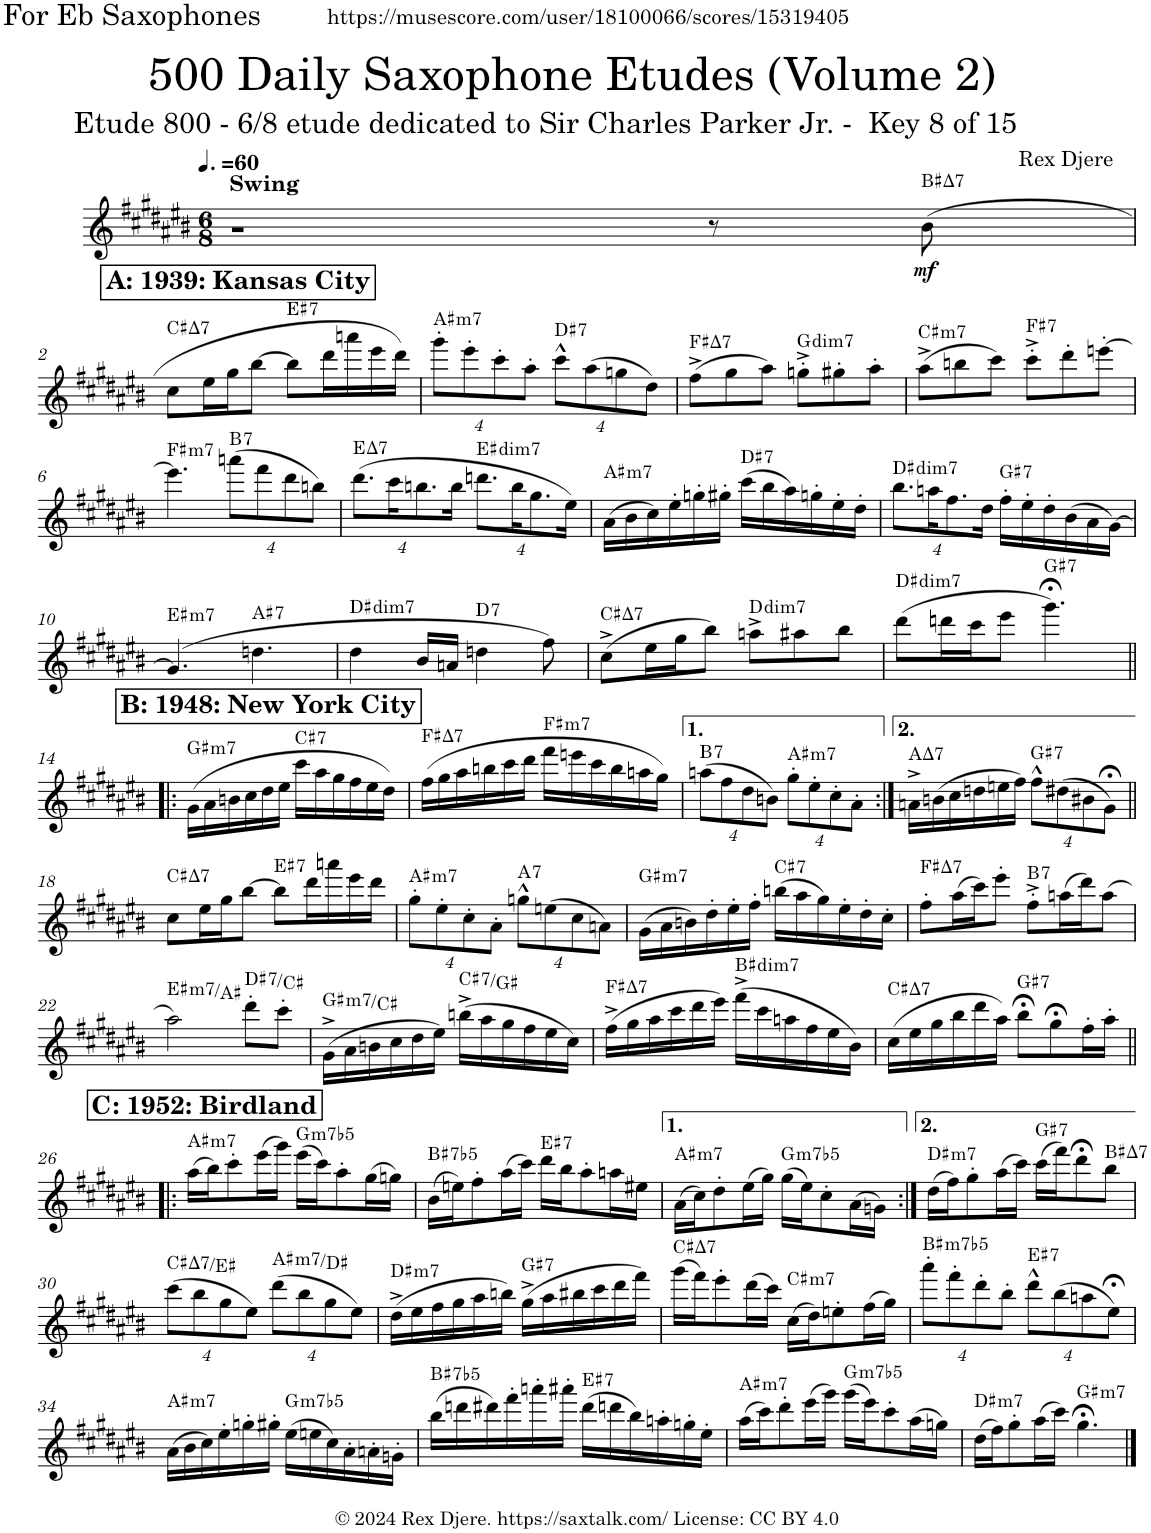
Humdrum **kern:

**kern	**dynam	**harte
*part1	*part1	*part1
*staff1	*staff1	*
*I"Alto Saxophone	*	*
*I'A. Sax.	*	*
*clefG2	*	*
*Trd5c9	*	*
*k[f#c#g#d#a#e#b#]	*	*
*M6/8	*	*
*MM90	*	*
=1	=1	=1
!LO:TX:a:B:t=Swing	!	!
2ra	.	.
8r	.	.
!	!LO:DY:b	!LO:H:kt=7
(8b#\	mf	B#:maj7
!!LO:LB:g=z
!!LO:REH:place=s1:a:B:cj:fs=14:t=A&colon; 1939&colon; Kansas City
=2	=2	=2
!	!	!LO:H:kt=7
8cc#\L	.	C#:maj7
16ee#\L	.	.
16gg#\J	.	.
[8bb#\J	.	.
!	!	!LO:H:kt=7
8bb#\L]	.	E#:7
16ddd#\L	.	.
16aaan\	.	.
16eee#\	.	.
16ddd#\JJ)	.	.
=3	=3	=3
*Xbrackettup	*	*
!	!	!LO:H:kt=m7
32%3ggg#'\L	.	A#:min7
32%3eee#'\	.	.
32%3ccc#'\	.	.
32%3aa#'\J	.	.
!	!	!LO:H:kt=7
32%3ccc#^^\L	.	D#:7
(32%3aa#\	.	.
32%3ggn\	.	.
32%3dd#\J)	.	.
=4	=4	=4
!	!	!LO:H:kt=7
(8ff#^\L	.	F#:maj7
8gg#\	.	.
8aa#\J)	.	.
!	!	!LO:H:kt=dim7
8ggn'^\L	.	G:dim7
8gg#X'\	.	.
8aa#'\J	.	.
=5	=5	=5
!	!	!LO:H:kt=m7
(8aa#^\L	.	C#:min7
8bbn\	.	.
8ccc#\J)	.	.
!	!	!LO:H:kt=7
8ccc#'^\L	.	F#:7
8ddd#'\	.	.
[8eeen'\J	.	.
!!LO:LB:g=z
=6	=6	=6
!	!	!LO:H:kt=m7
4.eee\]	.	F#:min7
!	!	!LO:H:kt=7
(32%3aaan\L	.	B:7
32%3fff#\	.	.
32%3ddd#\	.	.
32%3bbn\J)	.	.
=7	=7	=7
!	!	!LO:H:kt=7
(32%3.ddd#\L	.	E:maj7
64%3ccc#\K	.	.
32%3.bbn\	.	.
64%3bb\Jk	.	.
!	!	!LO:H:kt=dim7
32%3.dddn\L	.	E#:dim7
64%3bb\K	.	.
32%3.gg#\	.	.
64%3ee#\Jk)	.	.
=8	=8	=8
!	!	!LO:H:kt=m7
(16a#\LL	.	A#:min7
16b#\	.	.
16cc#\)	.	.
16ee#'\	.	.
16ggn'\	.	.
16gg#X'\JJ	.	.
!	!	!LO:H:kt=7
(16ccc#\LL	.	D#:7
16bb#\	.	.
16aa#\)	.	.
16ggn'\	.	.
16ee#'\	.	.
16dd#'\JJ	.	.
=9	=9	=9
!	!	!LO:H:kt=dim7
32%3.bb#\L	.	D#:dim7
64%3aan\K	.	.
32%3.ff#\	.	.
64%3dd#\Jk	.	.
!	!	!LO:H:kt=7
16ff#'\LL	.	G#:7
16ee#'\	.	.
16dd#'\	.	.
(16b#\	.	.
16a#\	.	.
[16g#\JJ)	.	.
!!LO:LB:g=z
=10	=10	=10
!	!	!LO:H:kt=m7
(4.g#/]	.	E#:min7
!	!	!LO:H:kt=7
4.ddn\	.	A#:7
=11	=11	=11
!	!	!LO:H:kt=dim7
4dd#\	.	D#:dim7
16b#/LL	.	.
16an/JJ	.	.
!	!	!LO:H:kt=7
4ddn\	.	D:7
8ff#\)	.	.
=12	=12	=12
!	!	!LO:H:kt=7
(8cc#^\L	.	C#:maj7
16ee#\L	.	.
16gg#\J	.	.
8bb#\J)	.	.
!	!	!LO:H:kt=dim7
8aan^\L	.	D:dim7
8aa#X\	.	.
8bb#\J	.	.
=13	=13	=13
!	!	!LO:H:kt=dim7
(8ddd#\L	.	D#:dim7
16dddn\L	.	.
16ccc#\J	.	.
8eee#\J	.	.
!	!	!LO:H:kt=7
4.ggg#;<\)	.	G#:7
!!LO:LB:g=z
!!LO:REH:place=s1:a:B:cj:fs=14:t=B&colon; 1948&colon; New York City
=14!|:	=14!|:	=14!|:
!	!	!LO:H:kt=m7
(16g#\LL	.	G#:min7
16a#\	.	.
16bn\	.	.
16cc#\	.	.
16dd#\	.	.
16ee#\JJ	.	.
!	!	!LO:H:kt=7
16ccc#\LL	.	C#:7
16aa#\	.	.
16gg#\	.	.
16ff#\	.	.
16ee#\	.	.
16dd#\JJ)	.	.
=15	=15	=15
!	!	!LO:H:kt=7
(16ff#\LL	.	F#:maj7
16gg#\	.	.
16aa#\	.	.
16bbn\	.	.
16ccc#\	.	.
16ddd#\JJ	.	.
!	!	!LO:H:kt=m7
16fff#\LL	.	F#:min7
16eeen\	.	.
16ccc#\	.	.
16bb\	.	.
16aan\	.	.
16gg#\JJ)	.	.
=16	=16	=16
!	!	!LO:H:kt=7
(32%3aan\L	.	B:7
32%3ff#\	.	.
32%3dd#\	.	.
32%3bn\J)	.	.
!	!	!LO:H:kt=m7
32%3gg#'\L	.	A#:min7
32%3ee#'\	.	.
32%3cc#'\	.	.
32%3a#'\J	.	.
=17:|!	=17:|!	=17:|!
!	!	!LO:H:kt=7
16an^\LL	.	A:maj7
(16bn\	.	.
16cc#\	.	.
16ddn\	.	.
16een\	.	.
16ff#\JJ)	.	.
!	!	!LO:H:kt=7
32%3ff#^^\L	.	G#:7
(32%3dd#X\	.	.
32%3b#X\	.	.
32%3g#;<\J)	.	.
!!LO:LB:g=z
=18||	=18||	=18||
!	!	!LO:H:kt=7
8cc#\L	.	C#:maj7
16ee#\L	.	.
16gg#\J	.	.
[8bb#\J	.	.
!	!	!LO:H:kt=7
8bb#\L]	.	E#:7
16ddd#\L	.	.
16aaan\	.	.
16eee#\	.	.
16ddd#\JJ	.	.
=19	=19	=19
!	!	!LO:H:kt=m7
32%3gg#'\L	.	A#:min7
32%3ee#'\	.	.
32%3cc#'\	.	.
32%3a#'\J	.	.
!	!	!LO:H:kt=7
32%3ggn^^\L	.	A:7
(32%3een\	.	.
32%3cc#\	.	.
32%3an\J)	.	.
=20	=20	=20
!	!	!LO:H:kt=m7
(16g#\LL	.	G#:min7
16a#\	.	.
16bn\)	.	.
16dd#'\	.	.
16ee#'\	.	.
16ff#'\JJ	.	.
!	!	!LO:H:kt=7
(16bbn\LL	.	C#:7
16aa#\	.	.
16gg#\)	.	.
16ee#'\	.	.
16dd#'\	.	.
16cc#'\JJ	.	.
=21	=21	=21
!	!	!LO:H:kt=7
8ff#'\L	.	F#:maj7
(16aa#\L	.	.
16ccc#\J)	.	.
8eee#'\J	.	.
!	!	!LO:H:kt=7
8ff#^'\L	.	B:7
(16aan\L	.	.
16ddd#\J)	.	.
(8aa\J	.	.
!!LO:LB:g=z
=22	=22	=22
!	!	!LO:H:kt=m7
2aa#\)	.	E#:min7/4
!	!	!LO:H:kt=7
8ddd#'\L	.	D#:7/b7
8ccc#'\J	.	.
=23	=23	=23
!	!	!LO:H:kt=m7
(16g#^\LL	.	G#:min7/4
16a#\	.	.
16bn\	.	.
16cc#\	.	.
16dd#\	.	.
16ee#\JJ)	.	.
!	!	!LO:H:kt=7
(16bbn^\LL	.	C#:7/5
16aa#\	.	.
16gg#\	.	.
16ff#\	.	.
16ee#\	.	.
16cc#\JJ)	.	.
=24	=24	=24
!	!	!LO:H:kt=7
(16ff#^\LL	.	F#:maj7
16gg#\	.	.
16aa#\	.	.
16ccc#\	.	.
16ddd#\	.	.
16eee#\JJ)	.	.
!	!	!LO:H:kt=dim7
(16fff#^\LL	.	B#:dim7
16ccc#\	.	.
16aan\	.	.
16ff#\	.	.
16ee#\	.	.
16b#\JJ)	.	.
=25	=25	=25
!	!	!LO:H:kt=7
(16cc#\LL	.	C#:maj7
16ee#\	.	.
16gg#\	.	.
16bb#\	.	.
16ddd#\	.	.
16aa#\JJ)	.	.
!	!	!LO:H:kt=7
8bb#;<\L	.	G#:7
8gg#;<\	.	.
16ff#'\L	.	.
16aa#'\JJ	.	.
!!LO:LB:g=z
!!LO:REH:place=s1:a:B:cj:fs=14:t=C&colon; 1952&colon; Birdland
=26!|:	=26!|:	=26!|:
!	!	!LO:H:kt=m7
(16aa#\LL	.	A#:min7
16bb#\J)	.	.
8ccc#'\	.	.
(16eee#\L	.	.
16ggg#\JJ)	.	.
!	!	!LO:H:kt=m7b5
(16eee#\LL	.	G:hdim7
16ccc#\J)	.	.
8aa#'\	.	.
(16gg#\L	.	.
16ggn\JJ)	.	.
=27	=27	=27
!	!	!LO:H:kt=7
(16b#\LL	.	B#:(3,b5,b7)
16een\J)	.	.
8ff#'\	.	.
(16aa#\L	.	.
16ccc#\JJ)	.	.
!	!	!LO:H:kt=7
16ddd#\LL	.	E#:7
16bb#\J	.	.
8aa#'\	.	.
16aan\L	.	.
16ee#X\JJ	.	.
=28	=28	=28
!	!	!LO:H:kt=m7
(16a#\LL	.	A#:min7
16cc#\J)	.	.
8dd#'\	.	.
(16ee#\L	.	.
16gg#\JJ)	.	.
!	!	!LO:H:kt=m7b5
(16gg#\LL	.	G:hdim7
16ee#\J)	.	.
8cc#'\	.	.
(16a#\L	.	.
16gn\JJ)	.	.
=29:|!	=29:|!	=29:|!
!	!	!LO:H:kt=m7
(16dd#\LL	.	D#:min7
16ff#\J)	.	.
8gg#'\	.	.
(16aa#\L	.	.
16ccc#\JJ)	.	.
!	!	!LO:H:kt=7
(16ccc#\LL	.	G#:7
16fff#\J)	.	.
8ddd#;<\	.	.
!	!	!LO:H:kt=7
8bb#\J	.	B#:maj7
!!LO:LB:g=z
=30	=30	=30
!	!	!LO:H:kt=7
(32%3ccc#\L	.	C#:maj7/3
32%3bb#\	.	.
32%3gg#\	.	.
32%3ee#\J)	.	.
!	!	!LO:H:kt=m7
(32%3ddd#\L	.	A#:min7/4
32%3bb#\	.	.
32%3gg#\	.	.
32%3ee#\J)	.	.
=31	=31	=31
!	!	!LO:H:kt=m7
(16dd#^\LL	.	D#:min7
16ee#\	.	.
16ff#\	.	.
16gg#\	.	.
16aa#\	.	.
16bbn\JJ)	.	.
!	!	!LO:H:kt=7
(16gg#^\LL	.	G#:7
16aa#\	.	.
16bb#X\	.	.
16ccc#\	.	.
16ddd#\	.	.
16fff#\JJ)	.	.
=32	=32	=32
!	!	!LO:H:kt=7
(16ggg#\LL	.	C#:maj7
16fff#\J)	.	.
8eee#'\	.	.
(16ddd#\L	.	.
16ccc#\JJ)	.	.
!	!	!LO:H:kt=m7
(16cc#\LL	.	C#:min7
16dd#\J)	.	.
8een'\	.	.
(16ff#\L	.	.
16gg#\JJ)	.	.
=33	=33	=33
!	!	!LO:H:kt=m7b5
32%3aaa#'\L	.	B#:hdim7
32%3fff#'\	.	.
32%3ddd#'\	.	.
32%3bb#'\J	.	.
!	!	!LO:H:kt=7
32%3ddd#^^\L	.	E#:7
(32%3bb#\	.	.
32%3aan\	.	.
32%3ee#;<\J)	.	.
!!LO:LB:g=z
=34	=34	=34
!	!	!LO:H:kt=m7
(16a#\LL	.	A#:min7
16b#\	.	.
16cc#\)	.	.
16ee#'\	.	.
16ggn'\	.	.
16gg#X'\JJ	.	.
!	!	!LO:H:kt=m7b5
(16ee#\LL	.	G:hdim7
16een\	.	.
16cc#\)	.	.
16a#'\	.	.
16an'\	.	.
16gn'\JJ	.	.
=35	=35	=35
!	!	!LO:H:kt=7
(16bb#\LL	.	B#:(3,b5,b7)
16dddn\	.	.
16ddd#X\)	.	.
16fff#'\	.	.
16aaan'\	.	.
16aaa#X'\JJ	.	.
!	!	!LO:H:kt=7
(16ddd#\LL	.	E#:7
16dddn\	.	.
16bb#\)	.	.
16aan'\	.	.
16ggn'\	.	.
16ee#'\JJ	.	.
=36	=36	=36
!	!	!LO:H:kt=m7
(16aa#\LL	.	A#:min7
16ccc#\J)	.	.
8ddd#'\	.	.
(16eee#\L	.	.
16ggg#\JJ)	.	.
!	!	!LO:H:kt=m7b5
(16ggg#\LL	.	G:hdim7
16eee#\J)	.	.
8ccc#'\	.	.
(16aa#\L	.	.
16ggn\JJ)	.	.
=37	=37	=37
!	!	!LO:H:kt=m7
(16dd#\LL	.	D#:min7
16ff#\J)	.	.
8gg#'\	.	.
(16aa#\L	.	.
16ccc#\JJ)	.	.
!	!	!LO:H:kt=m7
4.gg#;<\	.	G#:min7
==	==	==
*-	*-	*-
